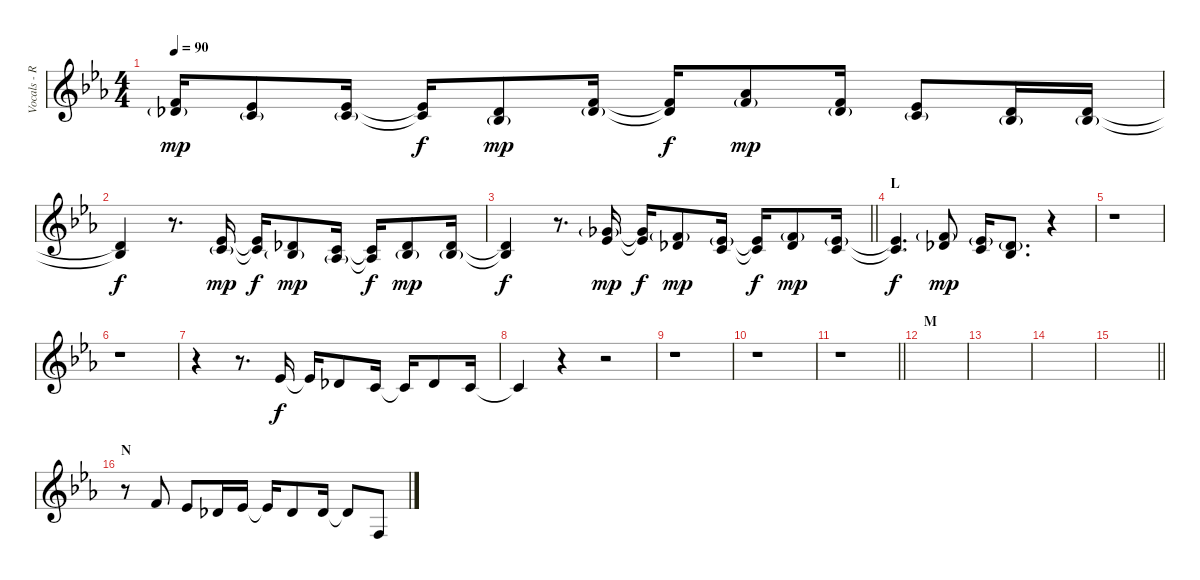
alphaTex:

\track ("Vocals - RUKI" "Vocals - R") {instrument lead6voice}
\staff {score}
\tuning (D4 A3 F3 C3 G2 D2) {hide}
\ts (4 4)
\tempo 90
\clef g2
\ks eb
(3.1 4.2{g}).16{dy mp} (1.1 3.2{g}).8 (1.1 3.2{g}).16 (1.1{t} 3.2{t}).16{dy f} (4.2 5.3{g}).8{dy mp} (3.1 4.2{g}).16 (3.1{t} 4.2{t}).16{dy f} (6.1 8.2{g}).8{dy mp} (3.1 4.2{g}).16 (1.1 3.2{g}).8 (4.2 5.3{g}).16 (4.2 5.3{g}).16 |
(4.2{t} 5.3{t}).4{dy f} r.8{d} (1.1 3.2{g}).16{dy mp} (1.1{t} 3.2{t}).16{dy f} (4.2 5.3{g}).8{dy mp} (3.2 3.3{g}).16 (3.2{t} 3.3{t}).16{dy f} (4.2 5.3{g}).8{dy mp} (4.2 5.3{g}).16 |
\barLineRight lightlight
(4.2{t} 5.3{t}).4{dy f} r.8{d} (4.1{g} 6.2).16{dy mp} (4.1{t} 6.2{t}).16{dy f} (3.1{g} 4.2).8{dy mp} (1.1{g} 3.2).16 (1.1{t} 3.2{t}).16{dy f} (3.1{g} 4.2).8{dy mp} (1.1{g} 3.2).16 |
\section ("" "L")
(1.1{t} 3.2{t}).4{d dy f} (3.1{g} 4.2).8{dy mp} (1.1{g} 3.2).16 (4.2{g} 5.3).8{d} r.4 |
r.1 |
r.1 |
r.4 r.8{d} 1.1.16{dy f} 1.1{t}.16 4.2.8 3.2.16 3.2{t}.16 4.2.8 3.2.16 |
3.2{t}.4 r.4 r.2 |
r.1 |
r.1 |
\barLineRight lightlight
r.1 |
\section ("" "M")
|
|
|
\barLineRight lightlight
|
\section ("" "N")
r.8 3.1.8 1.1.8 4.2.16 1.1.16 1.1{t}.16 4.2.8 4.2.16 4.2{t}.8 0.3.8
